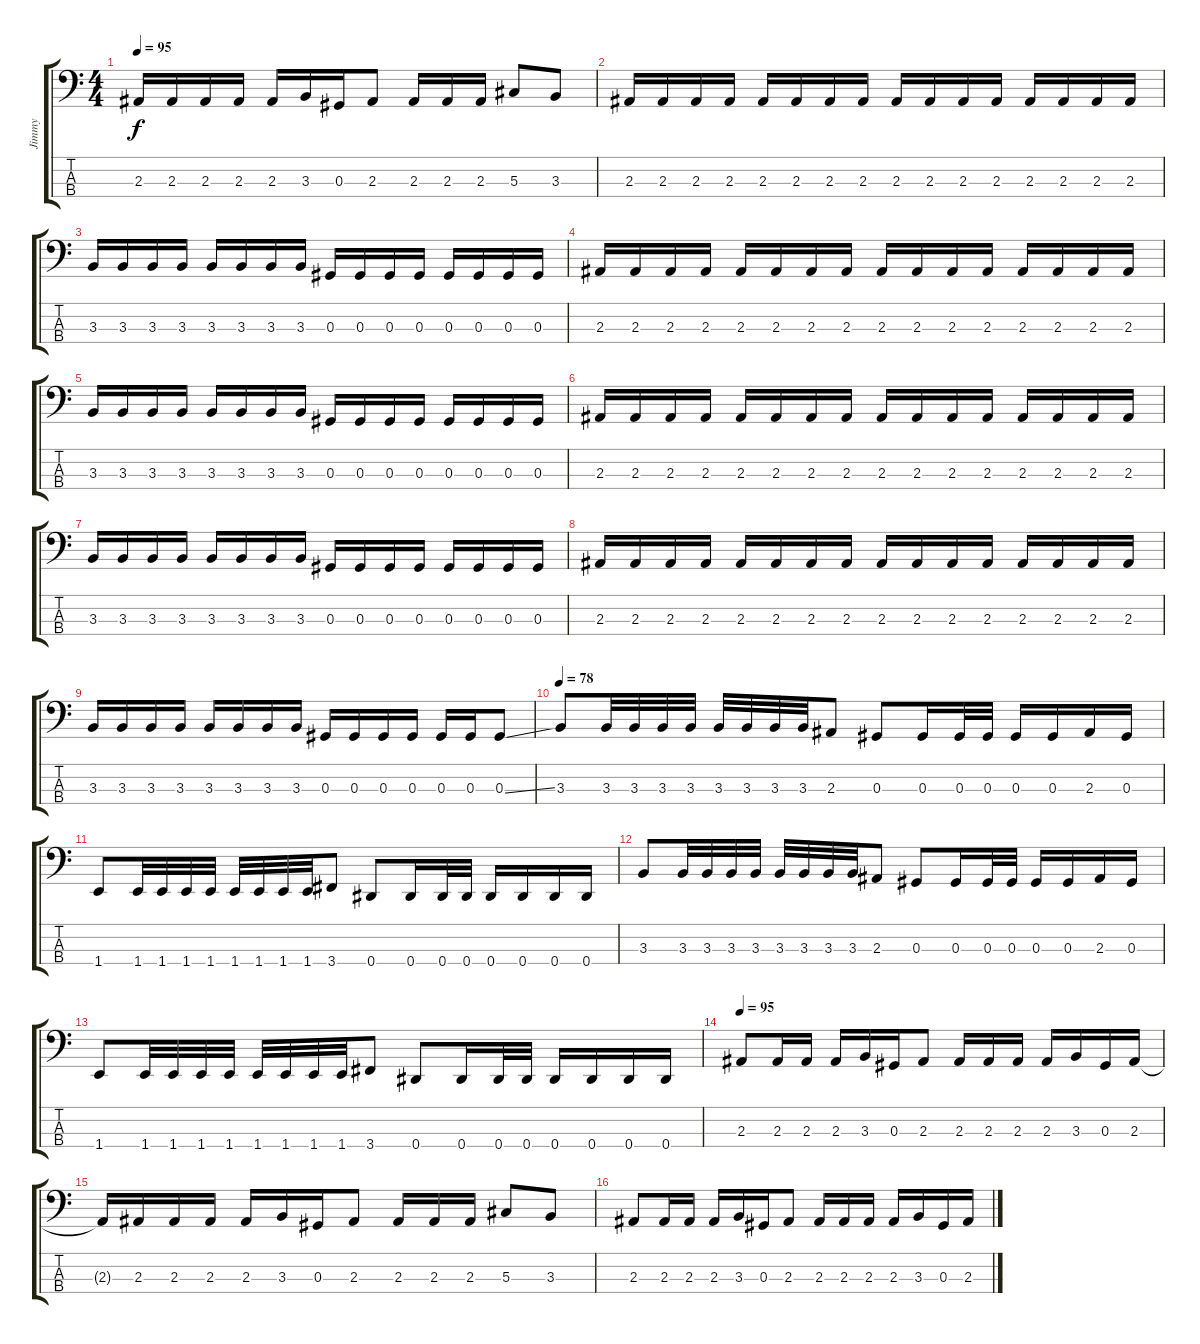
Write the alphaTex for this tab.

\track ("Jimmy" "Jimmy") {instrument electricbasspick}
\staff {score tabs}
\tuning (Gb2 Db2 Ab1 Eb1) {hide}
\ts (4 4)
\tempo 95
\clef f4
\ks c
2.3{t}.16{dy f} 2.3.16 2.3.16 2.3.16 2.3.16 3.3.16 0.3.16 2.3.8 2.3.16 2.3.16 2.3.16 5.3.8 3.3.8 |
2.3.16 2.3.16 2.3.16 2.3.16 2.3.16 2.3.16 2.3.16 2.3.16 2.3.16 2.3.16 2.3.16 2.3.16 2.3.16 2.3.16 2.3.16 2.3.16 |
3.3.16 3.3.16 3.3.16 3.3.16 3.3.16 3.3.16 3.3.16 3.3.16 0.3.16 0.3.16 0.3.16 0.3.16 0.3.16 0.3.16 0.3.16 0.3.16 |
2.3.16 2.3.16 2.3.16 2.3.16 2.3.16 2.3.16 2.3.16 2.3.16 2.3.16 2.3.16 2.3.16 2.3.16 2.3.16 2.3.16 2.3.16 2.3.16 |
3.3.16 3.3.16 3.3.16 3.3.16 3.3.16 3.3.16 3.3.16 3.3.16 0.3.16 0.3.16 0.3.16 0.3.16 0.3.16 0.3.16 0.3.16 0.3.16 |
2.3.16 2.3.16 2.3.16 2.3.16 2.3.16 2.3.16 2.3.16 2.3.16 2.3.16 2.3.16 2.3.16 2.3.16 2.3.16 2.3.16 2.3.16 2.3.16 |
3.3.16 3.3.16 3.3.16 3.3.16 3.3.16 3.3.16 3.3.16 3.3.16 0.3.16 0.3.16 0.3.16 0.3.16 0.3.16 0.3.16 0.3.16 0.3.16 |
2.3.16 2.3.16 2.3.16 2.3.16 2.3.16 2.3.16 2.3.16 2.3.16 2.3.16 2.3.16 2.3.16 2.3.16 2.3.16 2.3.16 2.3.16 2.3.16 |
3.3.16 3.3.16 3.3.16 3.3.16 3.3.16 3.3.16 3.3.16 3.3.16 0.3.16 0.3.16 0.3.16 0.3.16 0.3.16 0.3.16 0.3{ss}.8 |
\tempo 78
3.3.8 3.3.32 3.3.32 3.3.32 3.3.32 3.3.32 3.3.32 3.3.32 3.3.32 2.3.8 0.3.8 0.3.16 0.3.32 0.3.32 0.3.16 0.3.16 2.3.16 0.3.16 |
1.4.8 1.4.32 1.4.32 1.4.32 1.4.32 1.4.32 1.4.32 1.4.32 1.4.32 3.4.8 0.4.8 0.4.16 0.4.32 0.4.32 0.4.16 0.4.16 0.4.16 0.4.16 |
3.3.8 3.3.32 3.3.32 3.3.32 3.3.32 3.3.32 3.3.32 3.3.32 3.3.32 2.3.8 0.3.8 0.3.16 0.3.32 0.3.32 0.3.16 0.3.16 2.3.16 0.3.16 |
1.4.8 1.4.32 1.4.32 1.4.32 1.4.32 1.4.32 1.4.32 1.4.32 1.4.32 3.4.8 0.4.8 0.4.16 0.4.32 0.4.32 0.4.16 0.4.16 0.4.16 0.4.16 |
\tempo 95
2.3.8 2.3.16 2.3.16 2.3.16 3.3.16 0.3.16 2.3.8 2.3.16 2.3.16 2.3.16 2.3.16 3.3.16 0.3.16 2.3.16 |
2.3{t}.16 2.3.16 2.3.16 2.3.16 2.3.16 3.3.16 0.3.16 2.3.8 2.3.16 2.3.16 2.3.16 5.3.8 3.3.8 |
2.3.8 2.3.16 2.3.16 2.3.16 3.3.16 0.3.16 2.3.8 2.3.16 2.3.16 2.3.16 2.3.16 3.3.16 0.3.16 2.3.16
